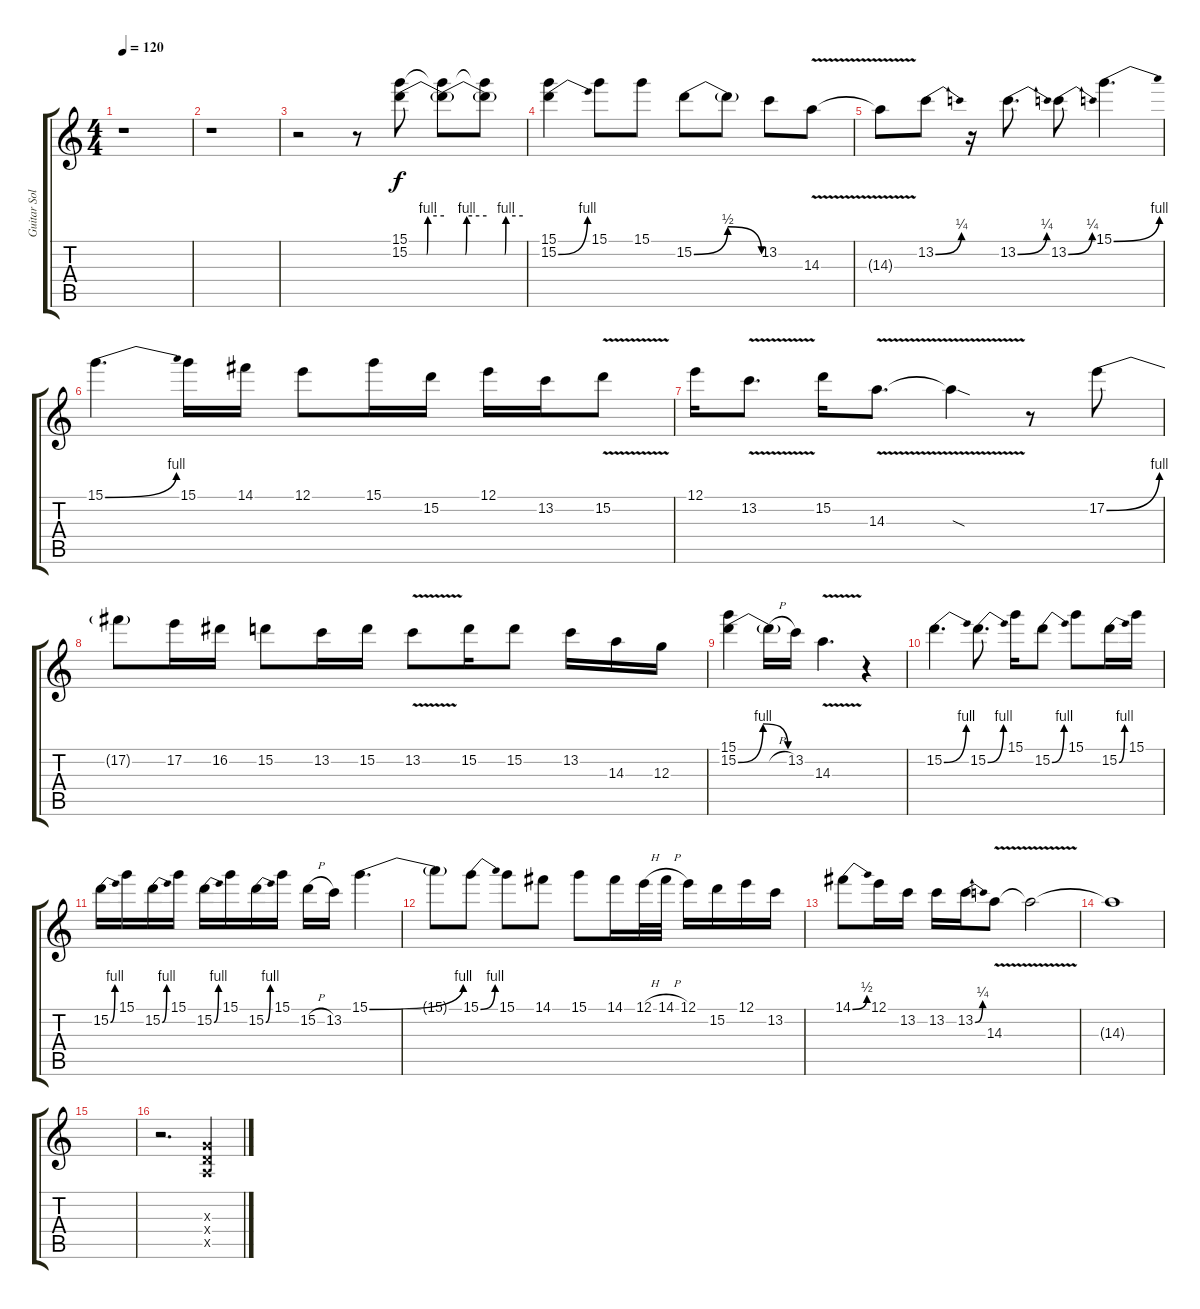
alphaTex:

\track ("Guitar Solos (Angus Young)" "Guitar Sol") {instrument overdrivenguitar}
\staff {score tabs}
\tuning (E4 B3 G3 D3 A2 E2) {hide}
\ts (4 4)
\tempo 120
\clef g2
\ks c
r.1{dy f} |
r.1 |
r.2 r.8 (15.1 15.2{be (custom 0 0 30 0 32 4 60 4)}).8 (15.1{t} 15.2{be (custom 0 0 30 0 32 4 60 4) t}).8 (15.1{t} 15.2{be (custom 0 0 30 0 32 4 60 4) t}).8 |
(15.1 15.2{be (bend 0 0 60 4)}).4 15.1.8 15.1.8 15.2{be (bendrelease 0 0 30 2 30 2 60 0)}.8 15.2{t}.8 13.2.8 14.3{v}.8 |
14.3{t}.8 13.2{be (bend 0 0 60 1)}.8 r.16 13.2{be (bend 0 0 60 1)}.8{d} 13.2{be (bend 0 0 60 1)}.8 15.1{be (bend 0 0 60 4)}.4{d} |
15.1{be (bend 0 0 60 4)}.4{d} 15.1.16 14.1.16 12.1.8 15.1.16 15.2.16 12.1.16 13.2.16 15.2{v}.8 |
12.1.16 13.2{v}.8{d} 15.2.16 14.3{v}.8{d} 14.3{sod t}.4 r.8 17.2{be (bend 0 0 60 4)}.8 |
17.2{t}.8 17.2.16 16.2.16 15.2.8 13.2.16 15.2.16 13.2{v}.8 15.2.16 15.2.8 13.2.16 14.3.16 12.3.16 |
(15.1 15.2{be (bendrelease 0 0 30 4 30 4 60 0)}).4 15.2{h t}.16 13.2.16 14.3{v}.4{d} r.4 |
15.2{be (bend 0 0 60 4)}.4{d} 15.2{be (bend 0 0 60 4)}.8{d} 15.1.16 15.2{be (bend 0 0 60 4)}.8 15.1.8 15.2{be (bend 0 0 60 4)}.16 15.1.16 |
15.2{be (bend 0 0 60 4)}.16 15.1.16 15.2{be (bend 0 0 60 4)}.16 15.1.16 15.2{be (bend 0 0 60 4)}.16 15.1.16 15.2{be (bend 0 0 60 4)}.16 15.1.16 15.2{h}.16 13.2.16 15.1{be (bend 0 0 60 4)}.4{d} |
15.1{t}.8 15.1{be (bend 0 0 60 4)}.8 15.1.8 14.1.8 15.1.8 14.1.16 12.1{h}.32 14.1{h}.32 12.1.16 15.2.16 12.1.16 13.2.16 |
14.1{be (bend 0 0 60 2)}.8 12.1.16 13.2.16 13.2.16 13.2{be (bend 0 0 60 1)}.16 14.3{v}.8 14.3{t}.2 |
14.3{t}.1 |
|
r.2{d} (0.3{x} 0.4{x} 0.5{x}).4
